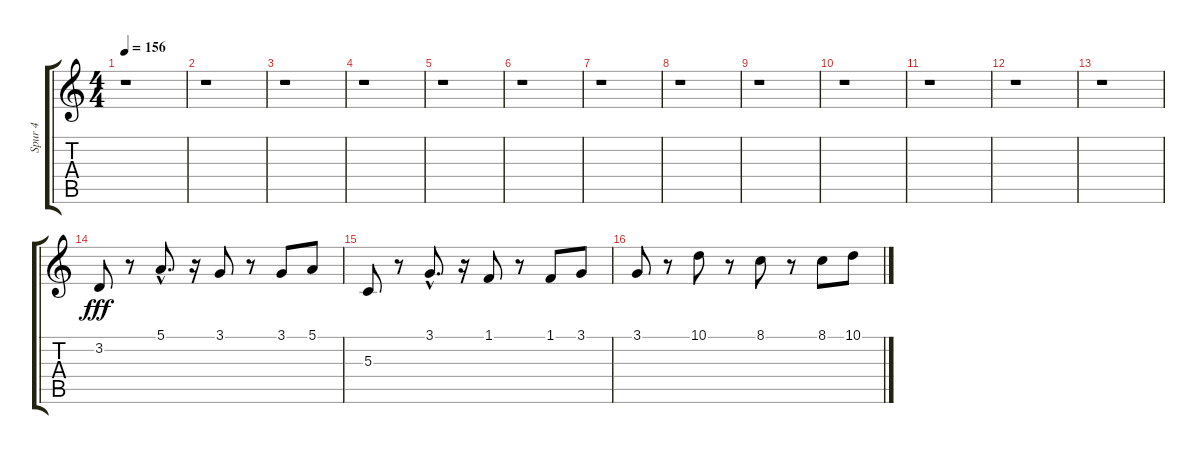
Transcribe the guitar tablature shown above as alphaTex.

\track ("Spur 4" "Spur 4") {instrument lead2sawtooth}
\staff {score tabs}
\tuning (E4 B3 G3 D3 A2 E2) {hide}
\ts (4 4)
\tempo 156
\clef g2
\ks c
r.1{dy fff} |
r.1 |
r.1 |
r.1 |
r.1 |
r.1 |
r.1 |
r.1 |
r.1 |
r.1 |
r.1 |
r.1 |
r.1 |
3.2.8 r.8 5.1{hac}.8{d} r.16 3.1.8 r.8 3.1.8 5.1.8 |
5.3.8 r.8 3.1{hac}.8{d} r.16 1.1.8 r.8 1.1.8 3.1.8 |
3.1.8 r.8 10.1.8 r.8 8.1.8 r.8 8.1.8 10.1.8
